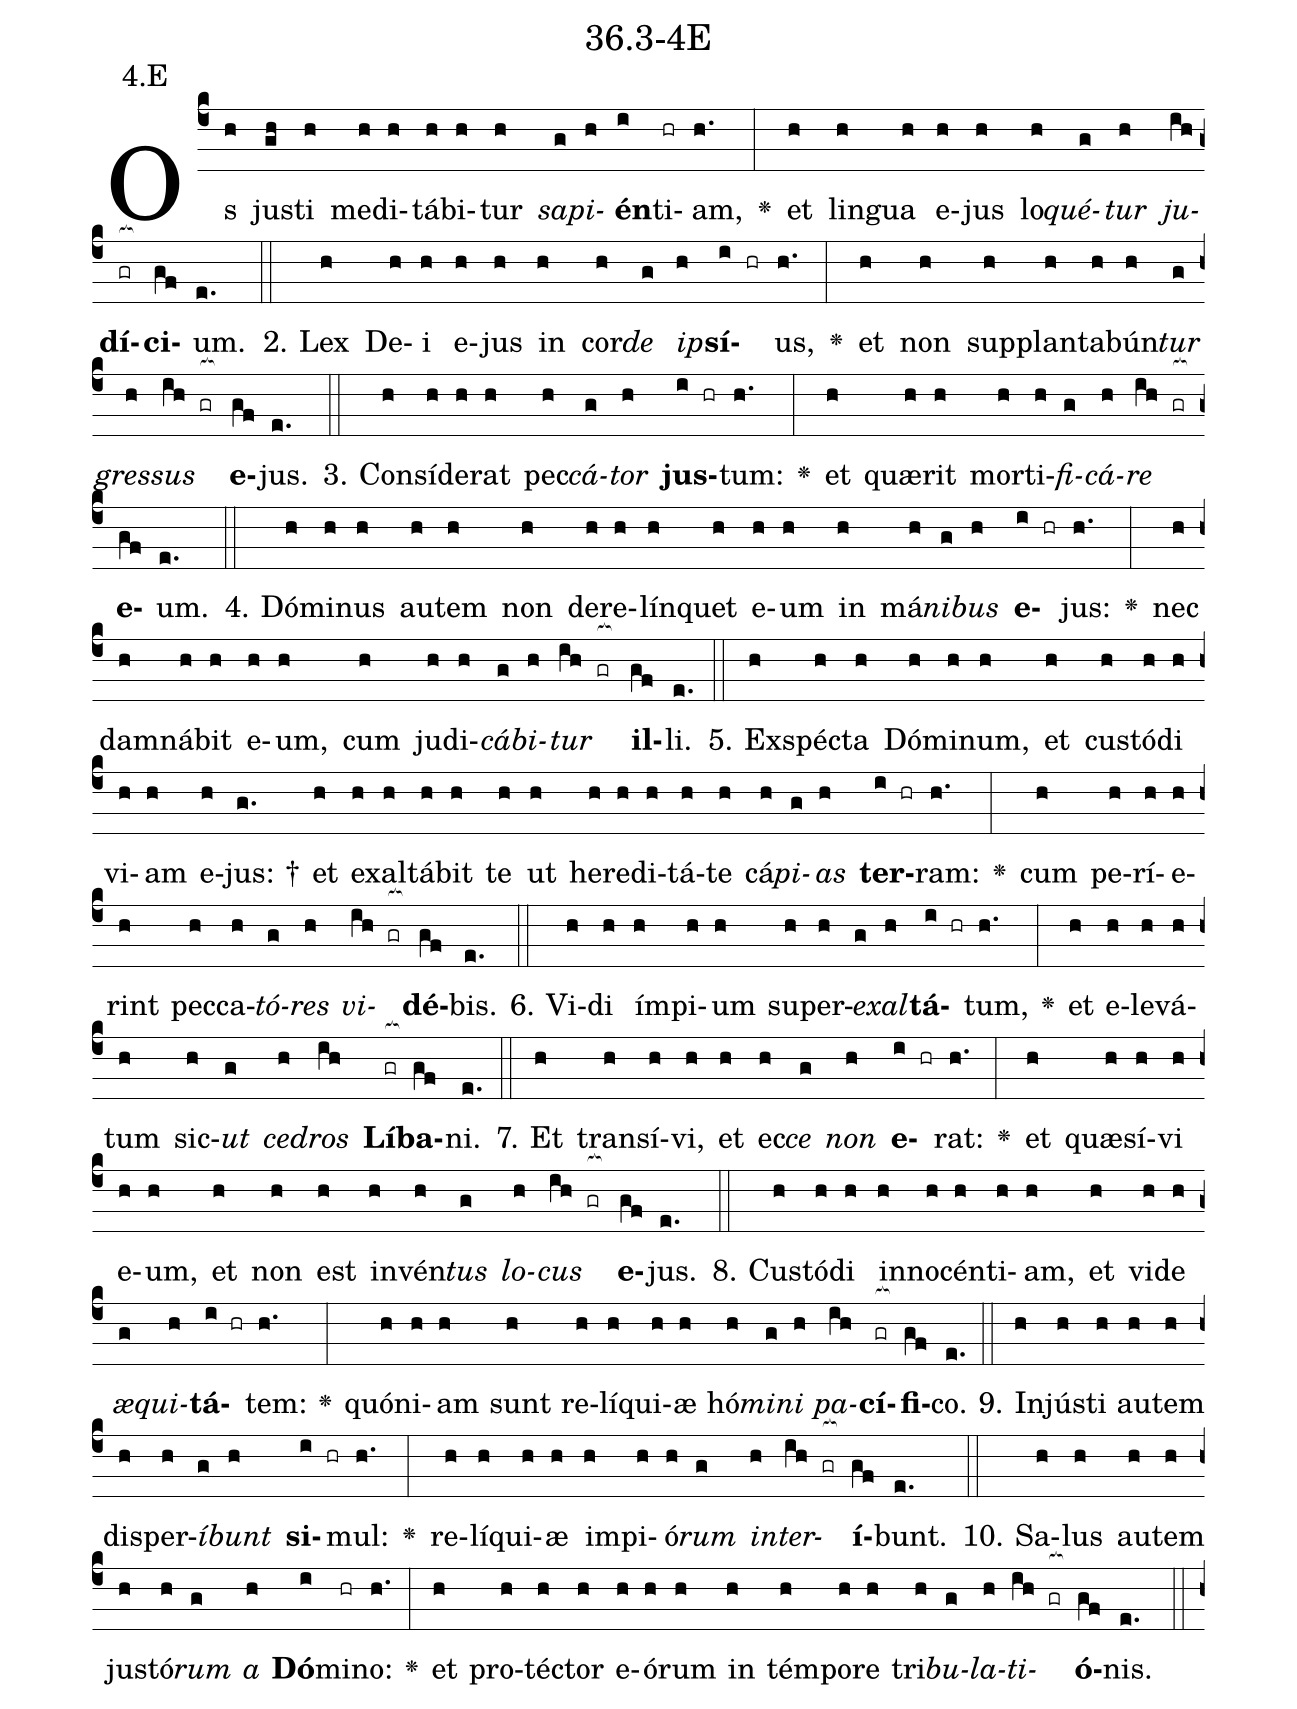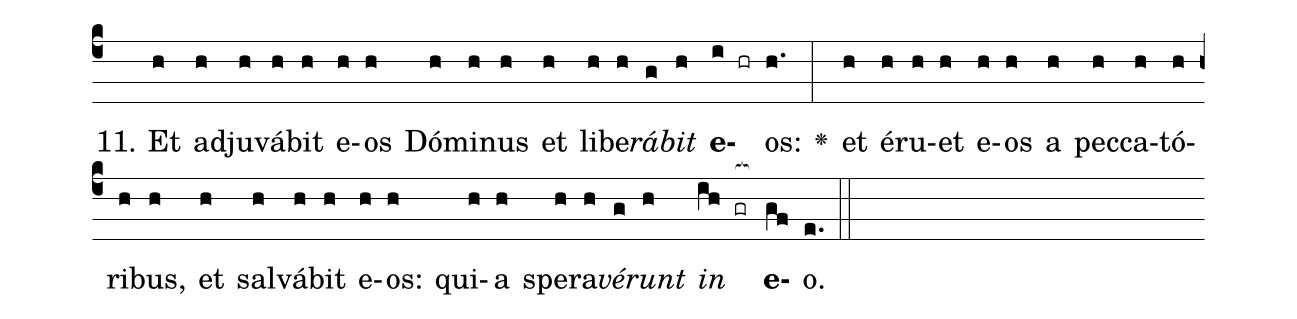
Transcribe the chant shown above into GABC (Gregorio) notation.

name: 36.3-4E;
annotation: 4.E;
%%
(c4)Os(h) jus(gh)ti(h) me(h)di(h)tá(h)bi(h)tur(h) <i>sa</i>(g)<i>pi</i>(h)<b>én</b>(i)ti(hr)am,(h.) <v>\greheightstar</v>(:) et(h) lin(h)gua(h) e(h)jus(h) lo(h)<i>qué</i>(g)<i>tur</i>(h) <i>ju</i>(ih)<b>dí</b>(gr[ocb:1{])<b>ci</b>(gf[ocb:0}])um.(e.) (::)
2. Lex(h) De(h)i(h) e(h)jus(h) in(h) cor(h)<i>de</i>(g) <i>ip</i>(h)<b>sí</b>(i hr)us,(h.) <v>\greheightstar</v>(:) et(h) non(h) sup(h)plan(h)ta(h)bún(h)<i>tur</i>(g) <i>gres</i>(h)<i>sus</i>(ih gr[ocb:1{]) <b>e</b>(gf[ocb:0}])jus.(e.) (::)
3. Con(h)sí(h)de(h)rat(h) pec(h)<i>cá</i>(g)<i>tor</i>(h) <b>jus</b>(i hr)tum:(h.) <v>\greheightstar</v>(:) et(h) quæ(h)rit(h) mor(h)ti(h)<i>fi</i>(g)<i>cá</i>(h)<i>re</i>(ih gr[ocb:1{]) <b>e</b>(gf[ocb:0}])um.(e.) (::)
4. Dó(h)mi(h)nus(h) au(h)tem(h) non(h) de(h)re(h)lín(h)quet(h) e(h)um(h) in(h) má(h)<i>ni</i>(g)<i>bus</i>(h) <b>e</b>(i hr)jus:(h.) <v>\greheightstar</v>(:) nec(h) dam(h)ná(h)bit(h) e(h)um,(h) cum(h) ju(h)di(h)<i>cá</i>(g)<i>bi</i>(h)<i>tur</i>(ih gr[ocb:1{]) <b>il</b>(gf[ocb:0}])li.(e.) (::)
5. Ex(h)spéc(h)ta(h) Dó(h)mi(h)num,(h) et(h) cus(h)tó(h)di(h) vi(h)am(h) e(h)jus: †(g.) et(h) ex(h)al(h)tá(h)bit(h) te(h) ut(h) he(h)re(h)di(h)tá(h)te(h) cá(h)<i>pi</i>(g)<i>as</i>(h) <b>ter</b>(i hr)ram:(h.) <v>\greheightstar</v>(:) cum(h) pe(h)rí(h)e(h)rint(h) pec(h)ca(h)<i>tó</i>(g)<i>res</i>(h) <i>vi</i>(ih gr[ocb:1{])<b>dé</b>(gf[ocb:0}])bis.(e.) (::)
6. Vi(h)di(h) ím(h)pi(h)um(h) su(h)per(h)<i>ex</i>(g)<i>al</i>(h)<b>tá</b>(i hr)tum,(h.) <v>\greheightstar</v>(:) et(h) e(h)le(h)vá(h)tum(h) sic(h)<i>ut</i>(g) <i>ce</i>(h)<i>dros</i>(ih) <b>Lí</b>(gr[ocb:1{])<b>ba</b>(gf[ocb:0}])ni.(e.) (::)
7. Et(h) trans(h)í(h)vi,(h) et(h) ec(h)<i>ce</i>(g) <i>non</i>(h) <b>e</b>(i hr)rat:(h.) <v>\greheightstar</v>(:) et(h) quæ(h)sí(h)vi(h) e(h)um,(h) et(h) non(h) est(h) in(h)vén(h)<i>tus</i>(g) <i>lo</i>(h)<i>cus</i>(ih gr[ocb:1{]) <b>e</b>(gf[ocb:0}])jus.(e.) (::)
8. Cus(h)tó(h)di(h) in(h)no(h)cén(h)ti(h)am,(h) et(h) vi(h)de(h) <i>æ</i>(g)<i>qui</i>(h)<b>tá</b>(i hr)tem:(h.) <v>\greheightstar</v>(:) quón(h)i(h)am(h) sunt(h) re(h)lí(h)qui(h)æ(h) hó(h)<i>mi</i>(g)<i>ni</i>(h) <i>pa</i>(ih)<b>cí</b>(gr[ocb:1{])<b>fi</b>(gf[ocb:0}])co.(e.) (::)
9. In(h)jús(h)ti(h) au(h)tem(h) dis(h)per(h)<i>í</i>(g)<i>bunt</i>(h) <b>si</b>(i hr)mul:(h.) <v>\greheightstar</v>(:) re(h)lí(h)qui(h)æ(h) im(h)pi(h)ó(h)<i>rum</i>(g) <i>in</i>(h)<i>ter</i>(ih gr[ocb:1{])<b>í</b>(gf[ocb:0}])bunt.(e.) (::)
10. Sa(h)lus(h) au(h)tem(h) jus(h)tó(h)<i>rum</i>(g) <i>a</i>(h) <b>Dó</b>(i)mi(hr)no:(h.) <v>\greheightstar</v>(:) et(h) pro(h)téc(h)tor(h) e(h)ó(h)rum(h) in(h) tém(h)po(h)re(h) tri(h)<i>bu</i>(g)<i>la</i>(h)<i>ti</i>(ih gr[ocb:1{])<b>ó</b>(gf[ocb:0}])nis.(e.) (::)
11. Et(h) ad(h)ju(h)vá(h)bit(h) e(h)os(h) Dó(h)mi(h)nus(h) et(h) li(h)be(h)<i>rá</i>(g)<i>bit</i>(h) <b>e</b>(i hr)os:(h.) <v>\greheightstar</v>(:) et(h) é(h)ru(h)et(h) e(h)os(h) a(h) pec(h)ca(h)tó(h)ri(h)bus,(h) et(h) sal(h)vá(h)bit(h) e(h)os:(h) qui(h)a(h) spe(h)ra(h)<i>vé</i>(g)<i>runt</i>(h) <i>in</i>(ih gr[ocb:1{]) <b>e</b>(gf[ocb:0}])o.(e.) (::)
